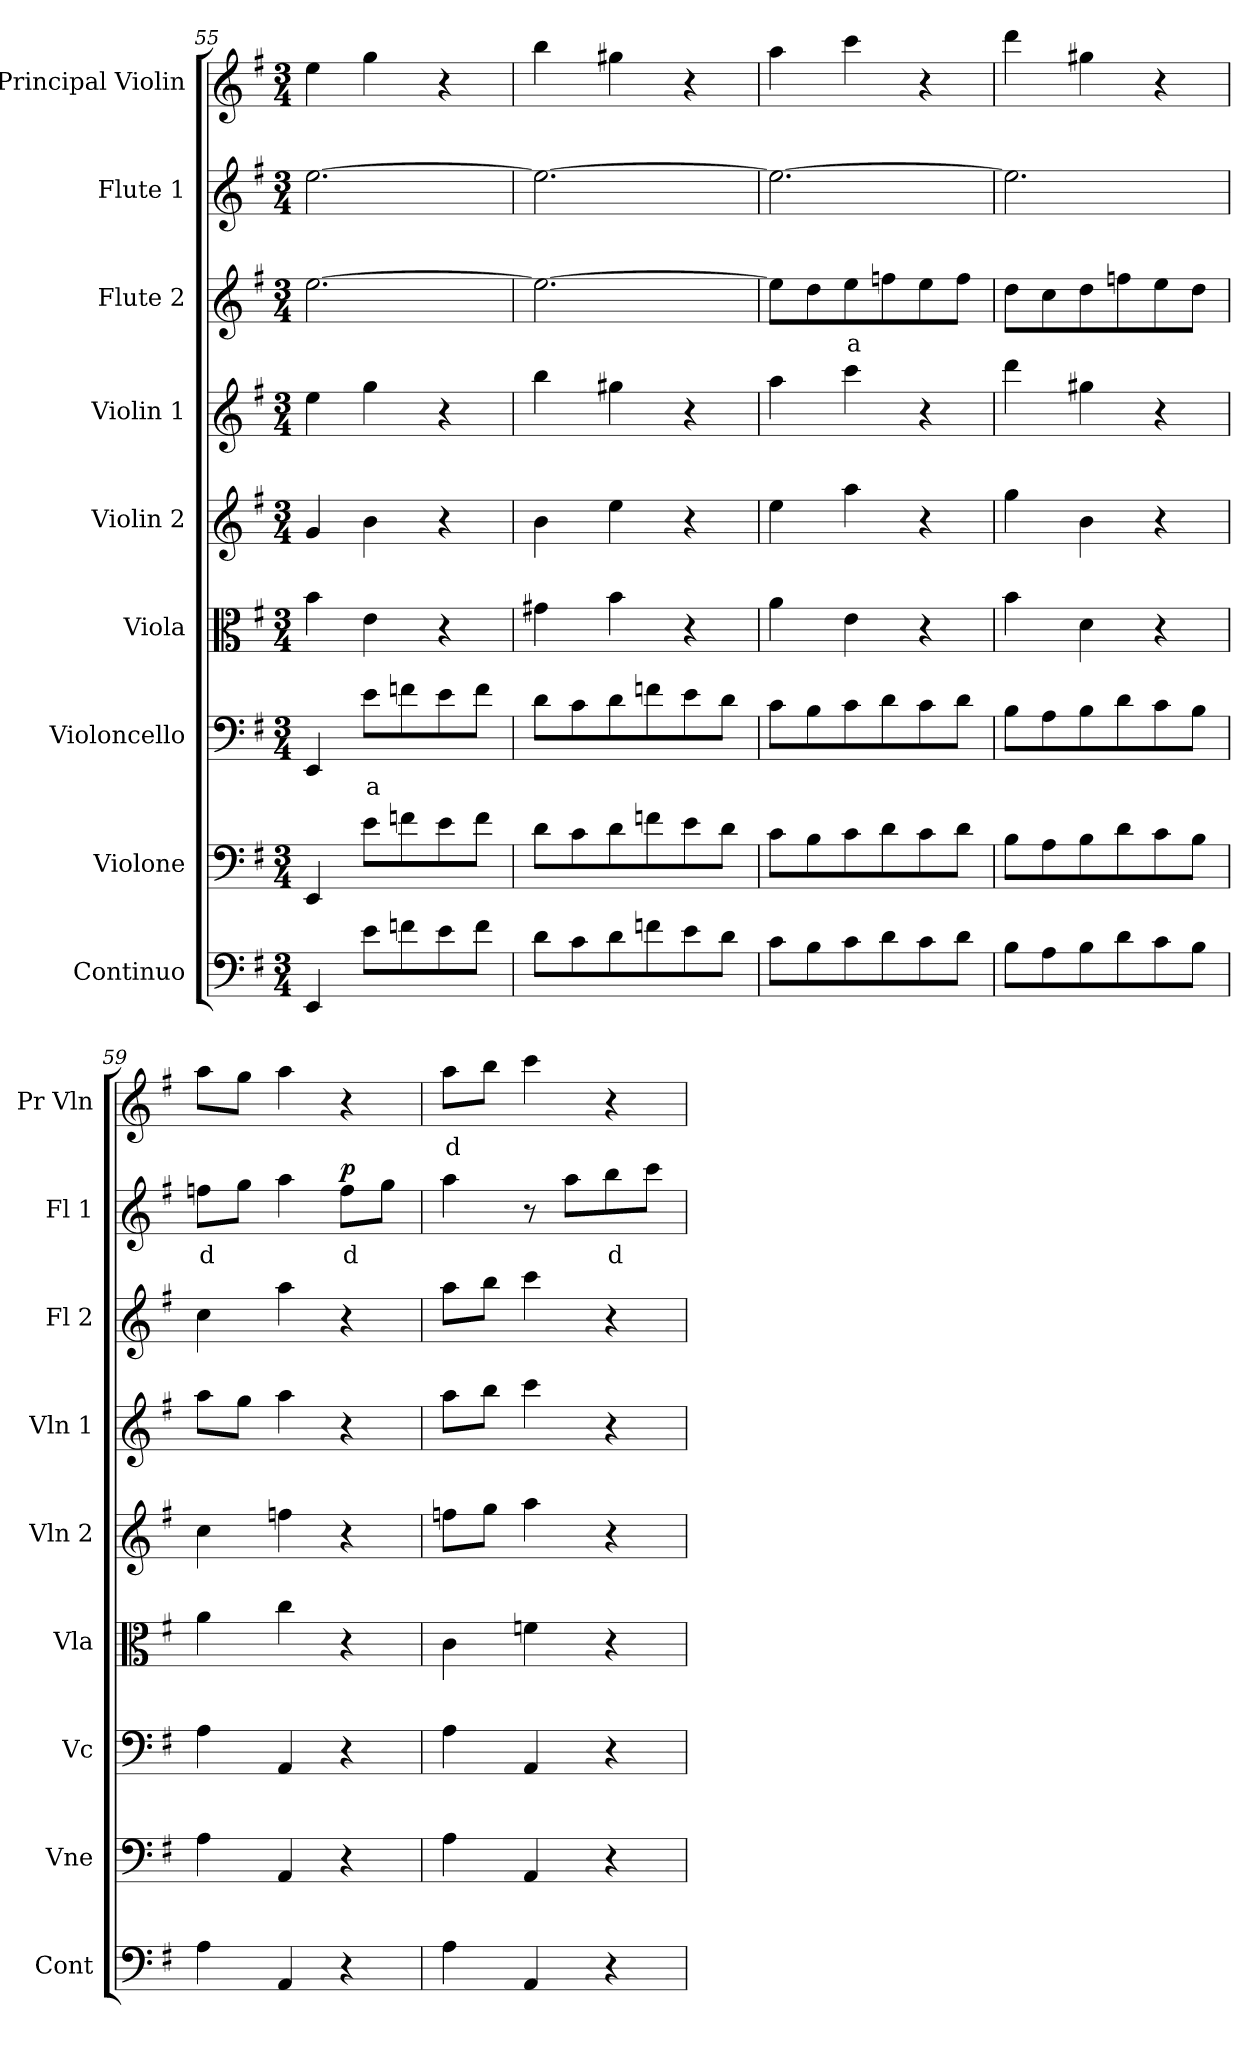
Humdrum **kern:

**kern	**kern	**kern	**text	**kern	**kern	**kern	**kern	**text	**kern	**text	**dynam	**kern	**text
*part9	*part8	*part7	*part7	*part6	*part5	*part4	*part3	*part3	*part2	*part2	*part2	*part1	*part1
*staff9	*staff8	*staff7	*staff7	*staff6	*staff5	*staff4	*staff3	*staff3	*staff2	*staff2	*staff2	*staff1	*staff1
*I"Continuo	*I"Violone	*I"Violoncello	*	*I"Viola	*I"Violin 2	*I"Violin 1	*I"Flute 2	*	*I"Flute 1	*	*	*I"Principal Violin	*
*I'Cont	*I'Vne	*I'Vc	*	*I'Vla	*I'Vln 2	*I'Vln 1	*I'Fl 2	*	*I'Fl 1	*	*	*I'Pr Vln	*
*clefF4	*clefF4	*clefF4	*	*clefC3	*clefG2	*clefG2	*clefG2	*	*clefG2	*	*	*clefG2	*
*	*ITrd7c12	*	*	*	*	*	*	*	*	*	*	*	*
*k[f#]	*k[f#]	*k[f#]	*	*k[f#]	*k[f#]	*k[f#]	*k[f#]	*	*k[f#]	*	*	*k[f#]	*
*M3/4	*M3/4	*M3/4	*	*M3/4	*M3/4	*M3/4	*M3/4	*	*M3/4	*	*	*M3/4	*
=55	=55	=55	=55	=55	=55	=55	=55	=55	=55	=55	=55	=55	=55
4EE/	4EEE/	4EE/	.	4b\	4g/	4ee\	[2.ee\	.	[2.ee\	.	.	4ee\	.
!	!	!	!LO:LY:b:color=#FF0000	!	!	!	!	!	!	!	!	!	!
8e\L	8E\L	8e\L	a	4e\	4b\	4gg\	.	.	.	.	.	4gg\	.
8fn\	8Fn\	8fn\	.	.	.	.	.	.	.	.	.	.	.
8e\	8E\	8e\	.	4r	4r	4r	.	.	.	.	.	4r	.
8f\J	8F\J	8f\J	.	.	.	.	.	.	.	.	.	.	.
=56	=56	=56	=56	=56	=56	=56	=56	=56	=56	=56	=56	=56	=56
8d\L	8D\L	8d\L	.	4g#X\	4b\	4bb\	2.ee\_	.	2.ee\_	.	.	4bb\	.
8c\	8C\	8c\	.	.	.	.	.	.	.	.	.	.	.
8d\	8D\	8d\	.	4b\	4ee\	4gg#X\	.	.	.	.	.	4gg#X\	.
8fn\	8Fn\	8fn\	.	.	.	.	.	.	.	.	.	.	.
8e\	8E\	8e\	.	4r	4r	4r	.	.	.	.	.	4r	.
8d\J	8D\J	8d\J	.	.	.	.	.	.	.	.	.	.	.
=57	=57	=57	=57	=57	=57	=57	=57	=57	=57	=57	=57	=57	=57
8c\L	8C\L	8c\L	.	4a\	4ee\	4aa\	8ee\L]	.	2.ee\_	.	.	4aa\	.
8B\	8BB\	8B\	.	.	.	.	8dd\	.	.	.	.	.	.
!	!	!	!	!	!	!	!	!LO:LY:b:color=#FF0000	!	!	!	!	!
8c\	8C\	8c\	.	4e\	4aa\	4ccc\	8ee\	a	.	.	.	4ccc\	.
8d\	8D\	8d\	.	.	.	.	8ffn\	.	.	.	.	.	.
8c\	8C\	8c\	.	4r	4r	4r	8ee\	.	.	.	.	4r	.
8d\J	8D\J	8d\J	.	.	.	.	8ff\J	.	.	.	.	.	.
=58	=58	=58	=58	=58	=58	=58	=58	=58	=58	=58	=58	=58	=58
8B\L	8BB\L	8B\L	.	4b\	4gg\	4ddd\	8dd\L	.	2.ee\]	.	.	4ddd\	.
8A\	8AA\	8A\	.	.	.	.	8cc\	.	.	.	.	.	.
8B\	8BB\	8B\	.	4d\	4b\	4gg#X\	8dd\	.	.	.	.	4gg#X\	.
8d\	8D\	8d\	.	.	.	.	8ffn\	.	.	.	.	.	.
8c\	8C\	8c\	.	4r	4r	4r	8ee\	.	.	.	.	4r	.
8B\J	8BB\J	8B\J	.	.	.	.	8dd\J	.	.	.	.	.	.
=59	=59	=59	=59	=59	=59	=59	=59	=59	=59	=59	=59	=59	=59
!	!	!	!	!	!	!	!	!	!	!LO:LY:b:color=#FF0000	!	!	!
4A\	4AA\	4A\	.	4a\	4cc\	8aa\L	4cc\	.	8ffn\L	d	.	8aa\L	.
.	.	.	.	.	.	8gg\J	.	.	8gg\J	.	.	8gg\J	.
4AA/	4AAA/	4AA/	.	4cc\	4ffn\	4aa\	4aa\	.	4aa\	.	.	4aa\	.
!	!	!	!	!	!	!	!	!	!	!LO:LY:b:color=#FF0000	!LO:DY:b	!	!
4r	4r	4r	.	4r	4r	4r	4r	.	8ff\L	d	p	4r	.
.	.	.	.	.	.	.	.	.	8gg\J	.	.	.	.
=60	=60	=60	=60	=60	=60	=60	=60	=60	=60	=60	=60	=60	=60
!	!	!	!	!	!	!	!	!	!	!	!	!	!LO:LY:b:color=#FF0000
4A\	4AA\	4A\	.	4c\	8ffn\L	8aa\L	8aa\L	.	4aa\	.	.	8aa\L	d
.	.	.	.	.	8gg\J	8bb\J	8bb\J	.	.	.	.	8bb\J	.
4AA/	4AAA/	4AA/	.	4fn\	4aa\	4ccc\	4ccc\	.	8r	.	.	4ccc\	.
.	.	.	.	.	.	.	.	.	8aa\L	.	.	.	.
!	!	!	!	!	!	!	!	!	!	!LO:LY:b:color=#FF0000	!	!	!
4r	4r	4r	.	4r	4r	4r	4r	.	8bb\	d	.	4r	.
.	.	.	.	.	.	.	.	.	8ccc\J	.	.	.	.
=	=	=	=	=	=	=	=	=	=	=	=	=	=
*-	*-	*-	*-	*-	*-	*-	*-	*-	*-	*-	*-	*-	*-
